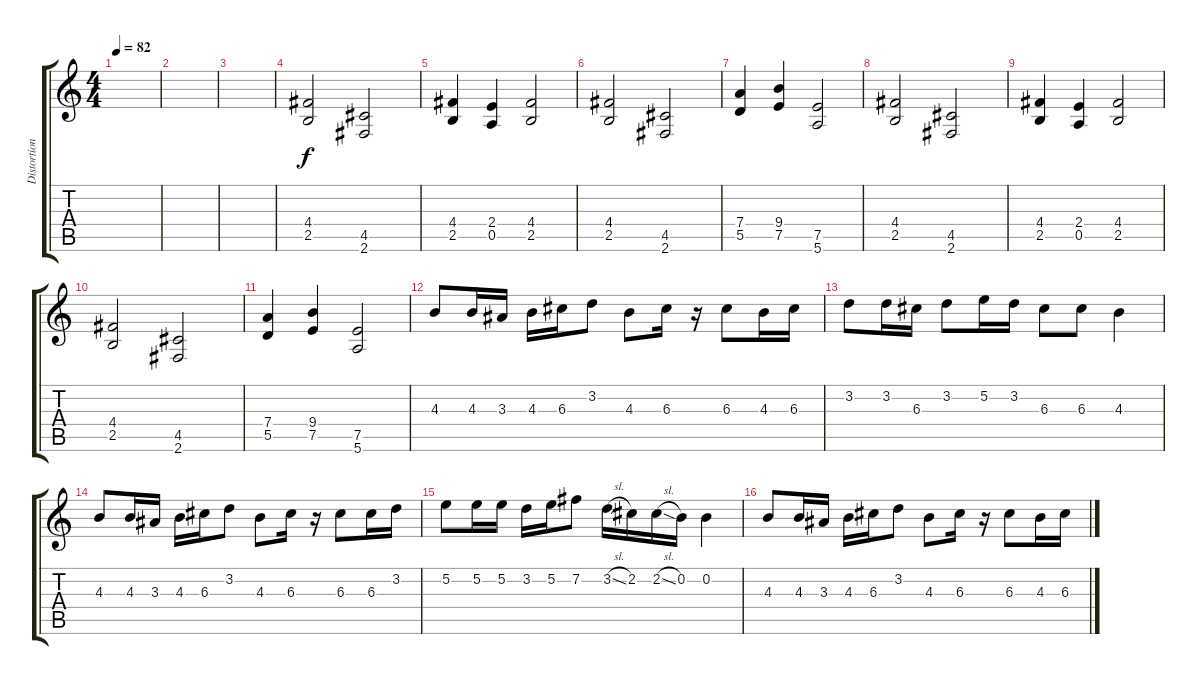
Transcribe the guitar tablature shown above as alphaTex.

\track ("Distortion Lead" "Distortion") {instrument distortionguitar}
\staff {score tabs}
\tuning (E4 B3 G3 D3 A2 E2) {hide}
\ts (4 4)
\tempo 82
\clef g2
\ks c
|
|
|
(4.4 2.5).2 (4.5 2.6).2 |
(4.4 2.5).4 (2.4 0.5).4 (4.4 2.5).2 |
(4.4 2.5).2 (4.5 2.6).2 |
(7.4 5.5).4 (9.4 7.5).4 (7.5 5.6).2 |
(4.4 2.5).2 (4.5 2.6).2 |
(4.4 2.5).4 (2.4 0.5).4 (4.4 2.5).2 |
(4.4 2.5).2 (4.5 2.6).2 |
(7.4 5.5).4 (9.4 7.5).4 (7.5 5.6).2 |
4.3.8 4.3.16 3.3.16 4.3.16 6.3.16 3.2.8 4.3.8 6.3.16 r.16 6.3.8 4.3.16 6.3.16 |
3.2.8 3.2.16 6.3.16 3.2.8 5.2.16 3.2.16 6.3.8 6.3.8 4.3.4 |
4.3.8 4.3.16 3.3.16 4.3.16 6.3.16 3.2.8 4.3.8 6.3.16 r.16 6.3.8 6.3.16 3.2.16 |
5.2.8 5.2.16 5.2.16 3.2.16 5.2.16 7.2.8 3.2{sl}.16 2.2.16 2.2{sl}.16 0.2.16 0.2.4 |
4.3.8 4.3.16 3.3.16 4.3.16 6.3.16 3.2.8 4.3.8 6.3.16 r.16 6.3.8 4.3.16 6.3.16
